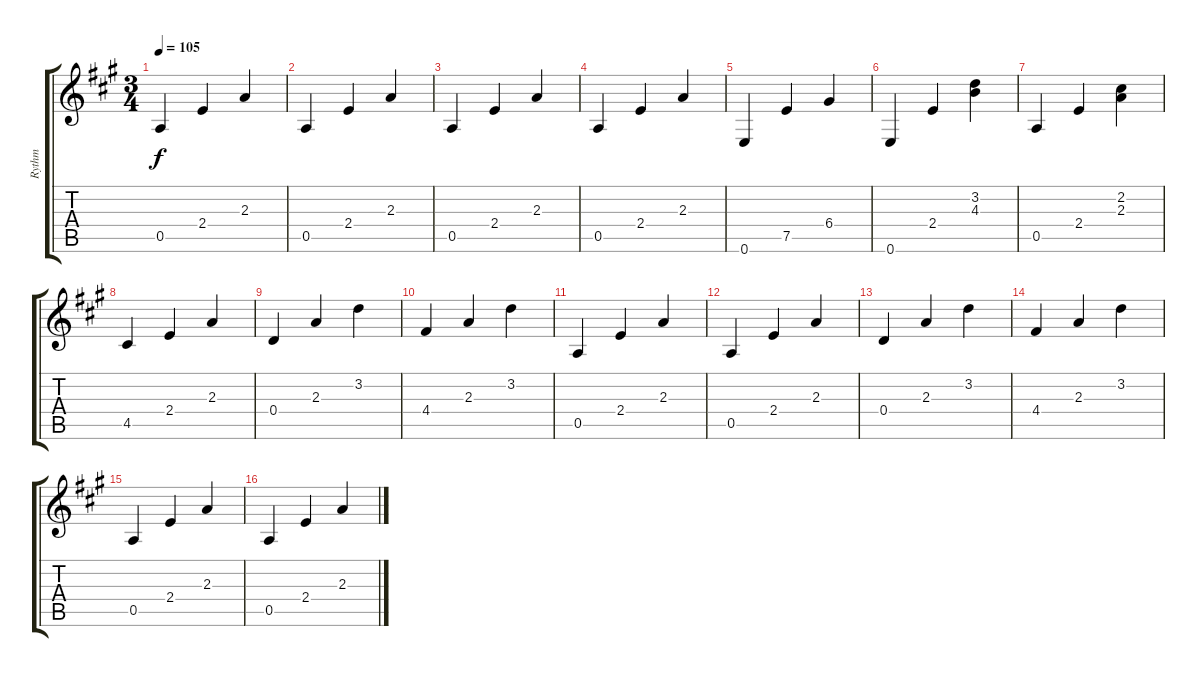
\track ("Rythm" "Rythm") {instrument acousticguitarnylon}
\staff {score tabs}
\tuning (E4 B3 G3 D3 A2 E2) {hide}
\ts (3 4)
\tempo 105
\clef g2
\ks a
0.5.4{dy f instrument acousticguitarnylon} 2.4.4 2.3.4 |
0.5.4 2.4.4 2.3.4 |
0.5.4 2.4.4 2.3.4 |
0.5.4 2.4.4 2.3.4 |
0.6.4 7.5.4 6.4.4 |
0.6.4 2.4.4 (3.2 4.3).4 |
0.5.4 2.4.4 (2.2 2.3).4 |
4.5.4 2.4.4 2.3.4 |
0.4.4 2.3.4 3.2.4 |
4.4.4 2.3.4 3.2.4 |
0.5.4 2.4.4 2.3.4 |
0.5.4 2.4.4 2.3.4 |
0.4.4 2.3.4 3.2.4 |
4.4.4 2.3.4 3.2.4 |
0.5.4 2.4.4 2.3.4 |
0.5.4 2.4.4 2.3.4
